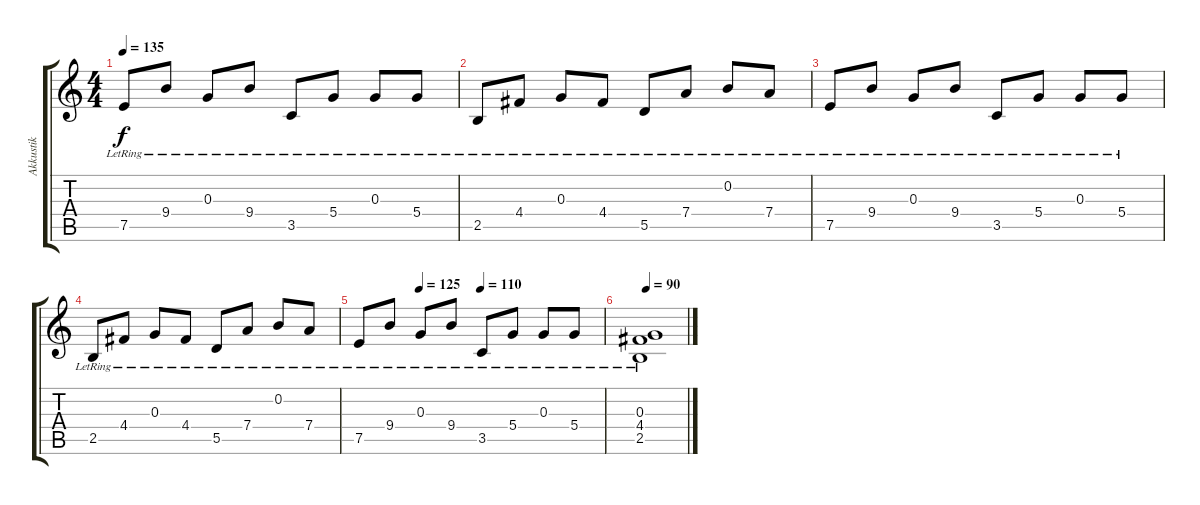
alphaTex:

\track ("Akkustik" "Akkustik") {instrument acousticguitarsteel}
\staff {score tabs}
\tuning (E4 B3 G3 D3 A2 E2) {hide}
\ts (4 4)
\tempo 135
\clef g2
\ks c
7.5{lr}.8{dy f} 9.4{lr}.8 0.3{lr}.8 9.4{lr}.8 3.5{lr}.8 5.4{lr}.8 0.3{lr}.8 5.4{lr}.8 |
2.5{lr}.8 4.4{lr}.8 0.3{lr}.8 4.4{lr}.8 5.5{lr}.8 7.4{lr}.8 0.2{lr}.8 7.4{lr}.8 |
7.5{lr}.8 9.4{lr}.8 0.3{lr}.8 9.4{lr}.8 3.5{lr}.8 5.4{lr}.8 0.3{lr}.8 5.4{lr}.8 |
2.5{lr}.8 4.4{lr}.8 0.3{lr}.8 4.4{lr}.8 5.5{lr}.8 7.4{lr}.8 0.2{lr}.8 7.4{lr}.8 |
\tempo (125 0.25)
\tempo (110 0.5)
7.5{lr}.8 9.4{lr}.8 0.3{lr}.8 9.4{lr}.8 3.5{lr}.8 5.4{lr}.8 0.3{lr}.8 5.4{lr}.8 |
\tempo 90
(0.3 4.4{lr} 2.5{lr}).1
